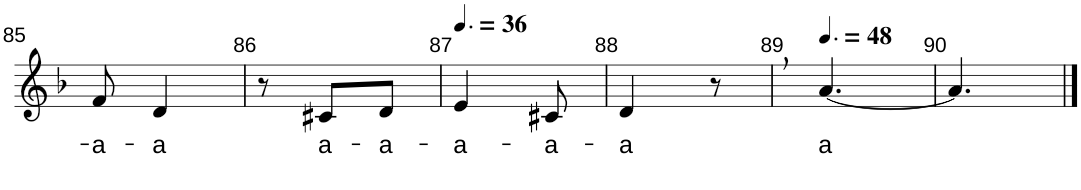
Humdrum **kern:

**kern	**text
*part1	*part1
*staff1	*staff1
*I"Voix 2	*
*I'Vx. 2	*
!!LO:PB:g=z
*clefG2	*
*k[b-]	*
*M3/8	*
=85	=85
!	!LO:LY:b
8f/	-a-
!	!LO:LY:b
4d/	-a
=86	=86
8r	.
!	!LO:LY:b
8c#X/L	a-
!	!LO:LY:b
8d/J	-a-
=87	=87
*MM54	*
!	!LO:LY:b
4e/	-a-
!	!LO:LY:b
8c#X/	-a-
=88	=88
!	!LO:LY:b
4d/	-a
8r	.
=89	=89
*MM72	*
!	!LO:LY:b
[4.a/	a
=90	=90
4.a/]	.
==	==
*-	*-
